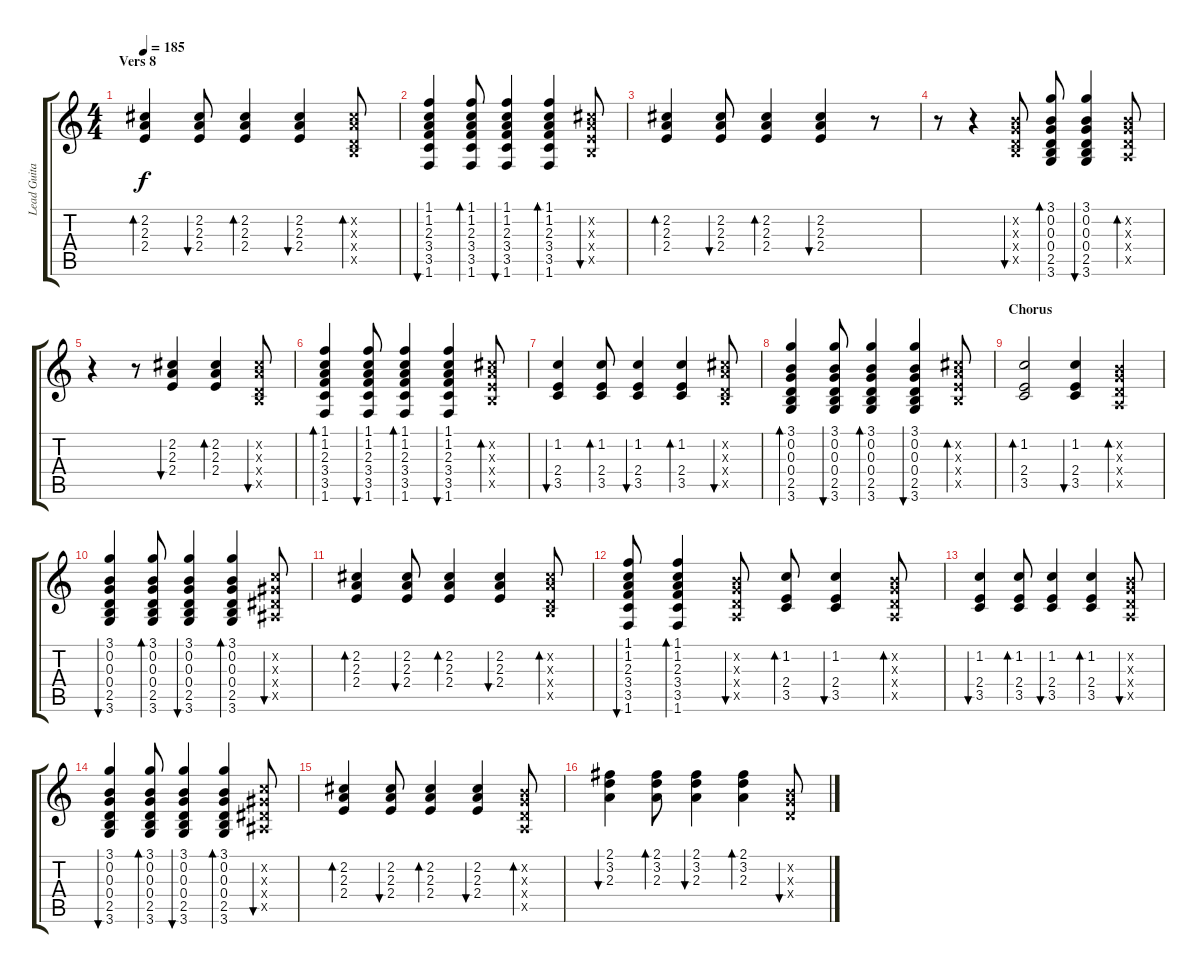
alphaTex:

\track ("Lead Guitar - " "Lead Guita") {instrument acousticguitarsteel}
\staff {score tabs}
\tuning (E4 B3 G3 D3 A2 E2) {hide}
\ts (4 4)
\section ("" "Vers 8")
\tempo 185
\clef g2
\ks c
(2.2 2.3 2.4).4{bd 60 dy f} (2.2 2.3 2.4).8{bu 60} (2.2 2.3 2.4).4{bd 60} (2.2 2.3 2.4).4{bu 60} (2.2{x} 2.3{x} 0.4{x} 2.5{x}).8{bd 60} |
(1.1 1.2 2.3 3.4 3.5 1.6).4{bu 60} (1.1 1.2 2.3 3.4 3.5 1.6).8{bd 60} (1.1 1.2 2.3 3.4 3.5 1.6).4{bu 60} (1.1 1.2 2.3 3.4 3.5 1.6).4{bd 60} (2.2{x} 2.3{x} 2.4{x} 2.5{x}).8{bu 60} |
(2.2 2.3 2.4).4{bd 60} (2.2 2.3 2.4).8{bu 60} (2.2 2.3 2.4).4{bd 60} (2.2 2.3 2.4).4{bu 60} r.8 |
r.8 r.4 (0.2{x} 0.3{x} 0.4{x} 2.5{x}).8{bu 60} (3.1 0.2 0.3 0.4 2.5 3.6).8{bd 60} (3.1 0.2 0.3 0.4 2.5 3.6).4{bu 60} (0.2{x} 0.3{x} 0.4{x} 0.5{x}).8{bd 60} |
r.4 r.8 (2.2 2.3 2.4).4{bu 60} (2.2 2.3 2.4).4{bd 60} (2.2{x} 2.3{x} 0.4{x} 2.5{x}).8{bu 60} |
(1.1 1.2 2.3 3.4 3.5 1.6).4{bd 60} (1.1 1.2 2.3 3.4 3.5 1.6).8{bu 60} (1.1 1.2 2.3 3.4 3.5 1.6).4{bd 60} (1.1 1.2 2.3 3.4 3.5 1.6).4{bu 60} (2.2{x} 2.3{x} 2.4{x} 2.5{x}).8{bd 60} |
(1.2 2.4 3.5).4{bu 60} (1.2 2.4 3.5).8{bd 60} (1.2 2.4 3.5).4{bu 60} (1.2 2.4 3.5).4{bd 60} (2.2{x} 2.3{x} 0.4{x} 2.5{x}).8{bu 60} |
(3.1 0.2 0.3 0.4 2.5 3.6).4{bd 60} (3.1 0.2 0.3 0.4 2.5 3.6).8{bu 60} (3.1 0.2 0.3 0.4 2.5 3.6).4{bd 60} (3.1 0.2 0.3 0.4 2.5 3.6).4{bu 60} (2.2{x} 2.3{x} 2.4{x} 2.5{x}).8{bd 60} |
\section ("" "Chorus")
(1.2 2.4 3.5).2{bd 60} (1.2 2.4 3.5).4{bu 60} (0.2{x} 0.3{x} 0.4{x} 0.5{x}).4{bd 60} |
(3.1 0.2 0.3 0.4 2.5 3.6).4{bu 60} (3.1 0.2 0.3 0.4 2.5 3.6).8{bd 60} (3.1 0.2 0.3 0.4 2.5 3.6).4{bu 60} (3.1 0.2 0.3 0.4 2.5 3.6).4{bd 60} (1.2{x} 1.3{x} 1.4{x} 1.5{x}).8{bu 60} |
(2.2 2.3 2.4).4{bd 60} (2.2 2.3 2.4).8{bu 60} (2.2 2.3 2.4).4{bd 60} (2.2 2.3 2.4).4{bu 60} (2.2{x} 2.3{x} 0.4{x} 2.5{x}).8{bd 60} |
(1.1 1.2 2.3 3.4 3.5 1.6).8{bu 60} (1.1 1.2 2.3 3.4 3.5 1.6).4{bd 60} (0.2{x} 0.3{x} 0.4{x} 0.5{x}).8{bu 60} (1.2 2.4 3.5).8{bd 60} (1.2 2.4 3.5).4{bu 60} (0.2{x} 0.3{x} 0.4{x} 0.5{x}).8{bd 60} |
(1.2 2.4 3.5).4{bu 60} (1.2 2.4 3.5).8{bd 60} (1.2 2.4 3.5).4{bu 60} (1.2 2.4 3.5).4{bd 60} (0.2{x} 0.3{x} 0.4{x} 0.5{x}).8{bu 60} |
(3.1 0.2 0.3 0.4 2.5 3.6).4{bu 60} (3.1 0.2 0.3 0.4 2.5 3.6).8{bd 60} (3.1 0.2 0.3 0.4 2.5 3.6).4{bu 60} (3.1 0.2 0.3 0.4 2.5 3.6).4{bd 60} (1.2{x} 1.3{x} 1.4{x} 1.5{x}).8{bu 60} |
(2.2 2.3 2.4).4{bd 60} (2.2 2.3 2.4).8{bu 60} (2.2 2.3 2.4).4{bd 60} (2.2 2.3 2.4).4{bu 60} (0.2{x} 0.3{x} 0.4{x} 0.5{x}).8{bd 60} |
(2.1 3.2 2.3).4{bu 60} (2.1 3.2 2.3).8{bd 60} (2.1 3.2 2.3).4{bu 60} (2.1 3.2 2.3).4{bd 60} (0.2{x} 0.3{x} 0.4{x}).8{bu 60}
